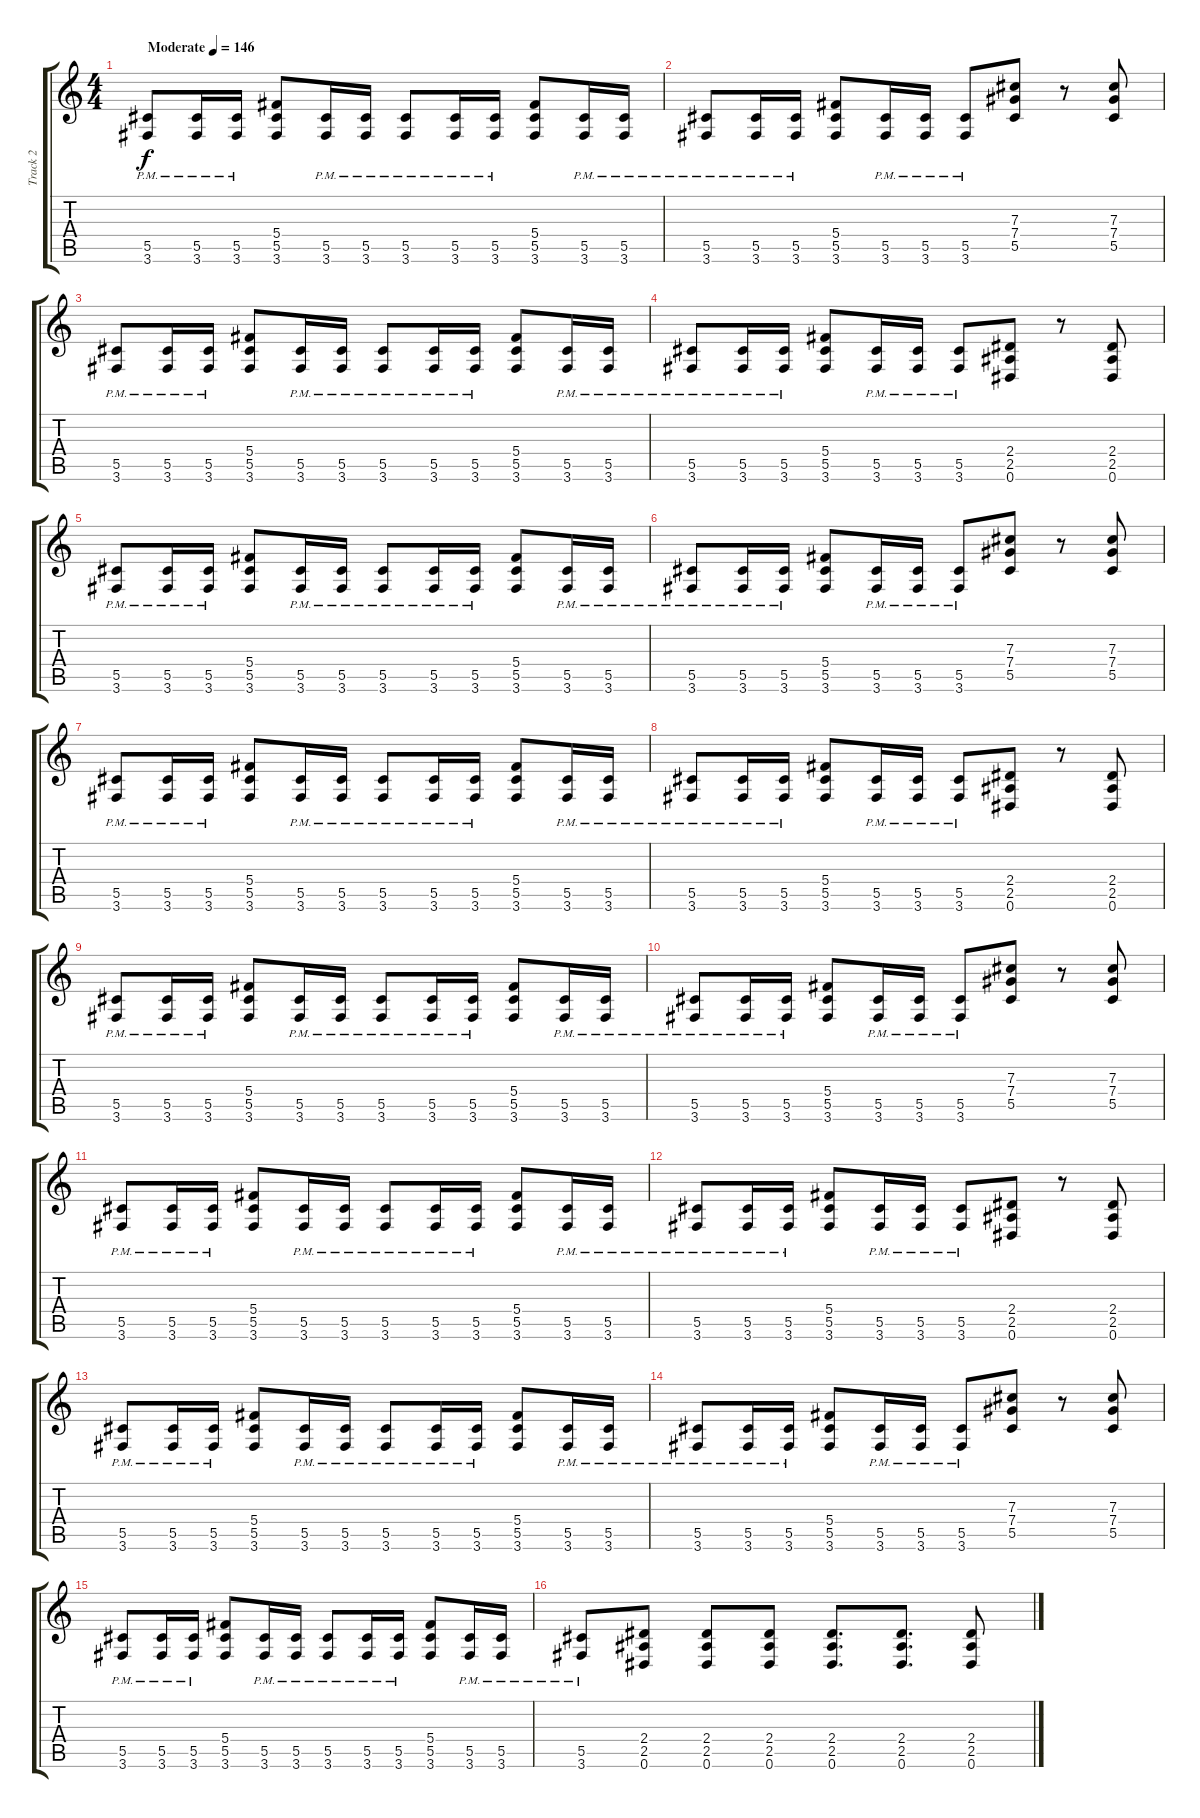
\track ("Track 2" "Track 2") {instrument distortionguitar}
\staff {score tabs}
\tuning (Eb4 Bb3 Gb3 Db3 Ab2 Eb2) {hide}
\ts (4 4)
\tempo (146 "Moderate")
\clef g2
\ks c
(5.5{pm} 3.6{pm}).8{dy f instrument distortionguitar} (5.5{pm} 3.6{pm}).16 (5.5{pm} 3.6{pm}).16 (5.4 5.5 3.6).8 (5.5{pm} 3.6{pm}).16 (5.5{pm} 3.6{pm}).16 (5.5{pm} 3.6{pm}).8 (5.5{pm} 3.6{pm}).16 (5.5{pm} 3.6{pm}).16 (5.4 5.5 3.6).8 (5.5{pm} 3.6{pm}).16 (5.5{pm} 3.6{pm}).16 |
(5.5{pm} 3.6{pm}).8 (5.5{pm} 3.6{pm}).16 (5.5{pm} 3.6{pm}).16 (5.4 5.5 3.6).8 (5.5{pm} 3.6{pm}).16 (5.5{pm} 3.6{pm}).16 (5.5{pm} 3.6{pm}).8 (7.3 7.4 5.5).8 r.8 (7.3 7.4 5.5).8 |
(5.5{pm} 3.6{pm}).8 (5.5{pm} 3.6{pm}).16 (5.5{pm} 3.6{pm}).16 (5.4 5.5 3.6).8 (5.5{pm} 3.6{pm}).16 (5.5{pm} 3.6{pm}).16 (5.5{pm} 3.6{pm}).8 (5.5{pm} 3.6{pm}).16 (5.5{pm} 3.6{pm}).16 (5.4 5.5 3.6).8 (5.5{pm} 3.6{pm}).16 (5.5{pm} 3.6{pm}).16 |
(5.5{pm} 3.6{pm}).8 (5.5{pm} 3.6{pm}).16 (5.5{pm} 3.6{pm}).16 (5.4 5.5 3.6).8 (5.5{pm} 3.6{pm}).16 (5.5{pm} 3.6{pm}).16 (5.5{pm} 3.6{pm}).8 (2.4 2.5 0.6).8 r.8 (2.4 2.5 0.6).8 |
(5.5{pm} 3.6{pm}).8 (5.5{pm} 3.6{pm}).16 (5.5{pm} 3.6{pm}).16 (5.4 5.5 3.6).8 (5.5{pm} 3.6{pm}).16 (5.5{pm} 3.6{pm}).16 (5.5{pm} 3.6{pm}).8 (5.5{pm} 3.6{pm}).16 (5.5{pm} 3.6{pm}).16 (5.4 5.5 3.6).8 (5.5{pm} 3.6{pm}).16 (5.5{pm} 3.6{pm}).16 |
(5.5{pm} 3.6{pm}).8 (5.5{pm} 3.6{pm}).16 (5.5{pm} 3.6{pm}).16 (5.4 5.5 3.6).8 (5.5{pm} 3.6{pm}).16 (5.5{pm} 3.6{pm}).16 (5.5{pm} 3.6{pm}).8 (7.3 7.4 5.5).8 r.8 (7.3 7.4 5.5).8 |
(5.5{pm} 3.6{pm}).8 (5.5{pm} 3.6{pm}).16 (5.5{pm} 3.6{pm}).16 (5.4 5.5 3.6).8 (5.5{pm} 3.6{pm}).16 (5.5{pm} 3.6{pm}).16 (5.5{pm} 3.6{pm}).8 (5.5{pm} 3.6{pm}).16 (5.5{pm} 3.6{pm}).16 (5.4 5.5 3.6).8 (5.5{pm} 3.6{pm}).16 (5.5{pm} 3.6{pm}).16 |
(5.5{pm} 3.6{pm}).8 (5.5{pm} 3.6{pm}).16 (5.5{pm} 3.6{pm}).16 (5.4 5.5 3.6).8 (5.5{pm} 3.6{pm}).16 (5.5{pm} 3.6{pm}).16 (5.5{pm} 3.6{pm}).8 (2.4 2.5 0.6).8 r.8 (2.4 2.5 0.6).8 |
(5.5{pm} 3.6{pm}).8 (5.5{pm} 3.6{pm}).16 (5.5{pm} 3.6{pm}).16 (5.4 5.5 3.6).8 (5.5{pm} 3.6{pm}).16 (5.5{pm} 3.6{pm}).16 (5.5{pm} 3.6{pm}).8 (5.5{pm} 3.6{pm}).16 (5.5{pm} 3.6{pm}).16 (5.4 5.5 3.6).8 (5.5{pm} 3.6{pm}).16 (5.5{pm} 3.6{pm}).16 |
(5.5{pm} 3.6{pm}).8 (5.5{pm} 3.6{pm}).16 (5.5{pm} 3.6{pm}).16 (5.4 5.5 3.6).8 (5.5{pm} 3.6{pm}).16 (5.5{pm} 3.6{pm}).16 (5.5{pm} 3.6{pm}).8 (7.3 7.4 5.5).8 r.8 (7.3 7.4 5.5).8 |
(5.5{pm} 3.6{pm}).8 (5.5{pm} 3.6{pm}).16 (5.5{pm} 3.6{pm}).16 (5.4 5.5 3.6).8 (5.5{pm} 3.6{pm}).16 (5.5{pm} 3.6{pm}).16 (5.5{pm} 3.6{pm}).8 (5.5{pm} 3.6{pm}).16 (5.5{pm} 3.6{pm}).16 (5.4 5.5 3.6).8 (5.5{pm} 3.6{pm}).16 (5.5{pm} 3.6{pm}).16 |
(5.5{pm} 3.6{pm}).8 (5.5{pm} 3.6{pm}).16 (5.5{pm} 3.6{pm}).16 (5.4 5.5 3.6).8 (5.5{pm} 3.6{pm}).16 (5.5{pm} 3.6{pm}).16 (5.5{pm} 3.6{pm}).8 (2.4 2.5 0.6).8 r.8 (2.4 2.5 0.6).8 |
(5.5{pm} 3.6{pm}).8 (5.5{pm} 3.6{pm}).16 (5.5{pm} 3.6{pm}).16 (5.4 5.5 3.6).8 (5.5{pm} 3.6{pm}).16 (5.5{pm} 3.6{pm}).16 (5.5{pm} 3.6{pm}).8 (5.5{pm} 3.6{pm}).16 (5.5{pm} 3.6{pm}).16 (5.4 5.5 3.6).8 (5.5{pm} 3.6{pm}).16 (5.5{pm} 3.6{pm}).16 |
(5.5{pm} 3.6{pm}).8 (5.5{pm} 3.6{pm}).16 (5.5{pm} 3.6{pm}).16 (5.4 5.5 3.6).8 (5.5{pm} 3.6{pm}).16 (5.5{pm} 3.6{pm}).16 (5.5{pm} 3.6{pm}).8 (7.3 7.4 5.5).8 r.8 (7.3 7.4 5.5).8 |
(5.5{pm} 3.6{pm}).8 (5.5{pm} 3.6{pm}).16 (5.5{pm} 3.6{pm}).16 (5.4 5.5 3.6).8 (5.5{pm} 3.6{pm}).16 (5.5{pm} 3.6{pm}).16 (5.5{pm} 3.6{pm}).8 (5.5{pm} 3.6{pm}).16 (5.5{pm} 3.6{pm}).16 (5.4 5.5 3.6).8 (5.5{pm} 3.6{pm}).16 (5.5{pm} 3.6{pm}).16 |
(5.5{pm} 3.6{pm}).8 (2.4 2.5 0.6).8 (2.4 2.5 0.6).8 (2.4 2.5 0.6).8 (2.4 2.5 0.6).8{d} (2.4 2.5 0.6).8{d} (2.4 2.5 0.6).8
